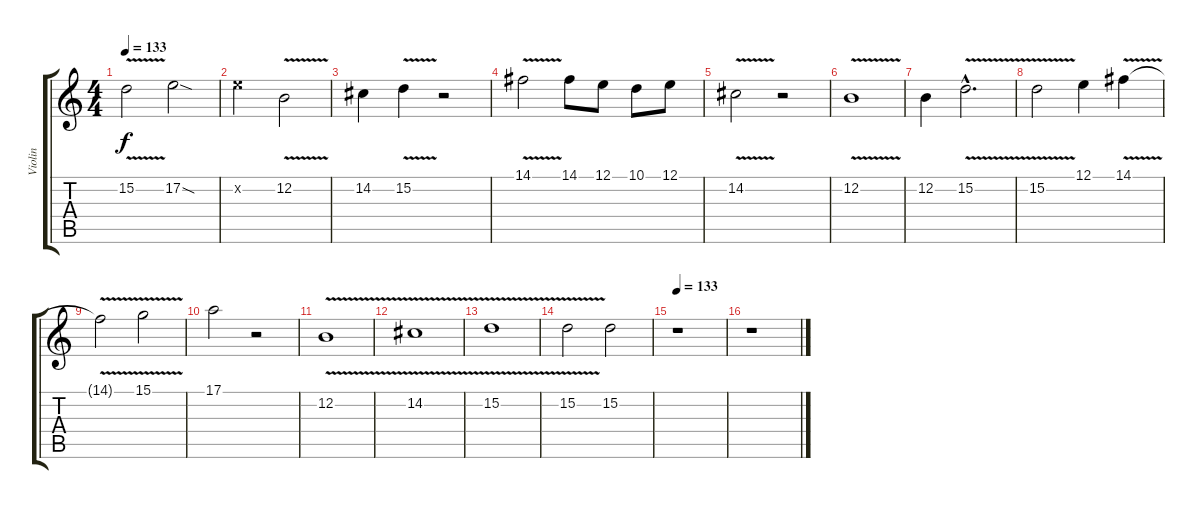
\track ("Violin" "Violin") {instrument violin}
\staff {score tabs}
\tuning (E4 B3 G3 D3 A2 E2) {hide}
\ts (4 4)
\tempo 133
\clef g2
\ks c
15.2{v}.2{dy f} 17.2{sod}.2 |
17.2{x}.2 12.2{v}.2 |
14.2.4 15.2{v}.4 r.2 |
14.1{v}.2 14.1.8 12.1.8 10.1.8 12.1.8 |
14.2{v}.2 r.2 |
12.2{v}.1 |
12.2.4 15.2{v hac}.2{d} |
15.2{v}.2 12.1.4 14.1{v}.4 |
14.1{t}.2 15.1{v}.2 |
17.1.2 r.2 |
12.2{v}.1 |
14.2{v}.1 |
15.2{v}.1 |
15.2{v}.2 15.2.2 |
\tempo 133
r.1 |
r.1
